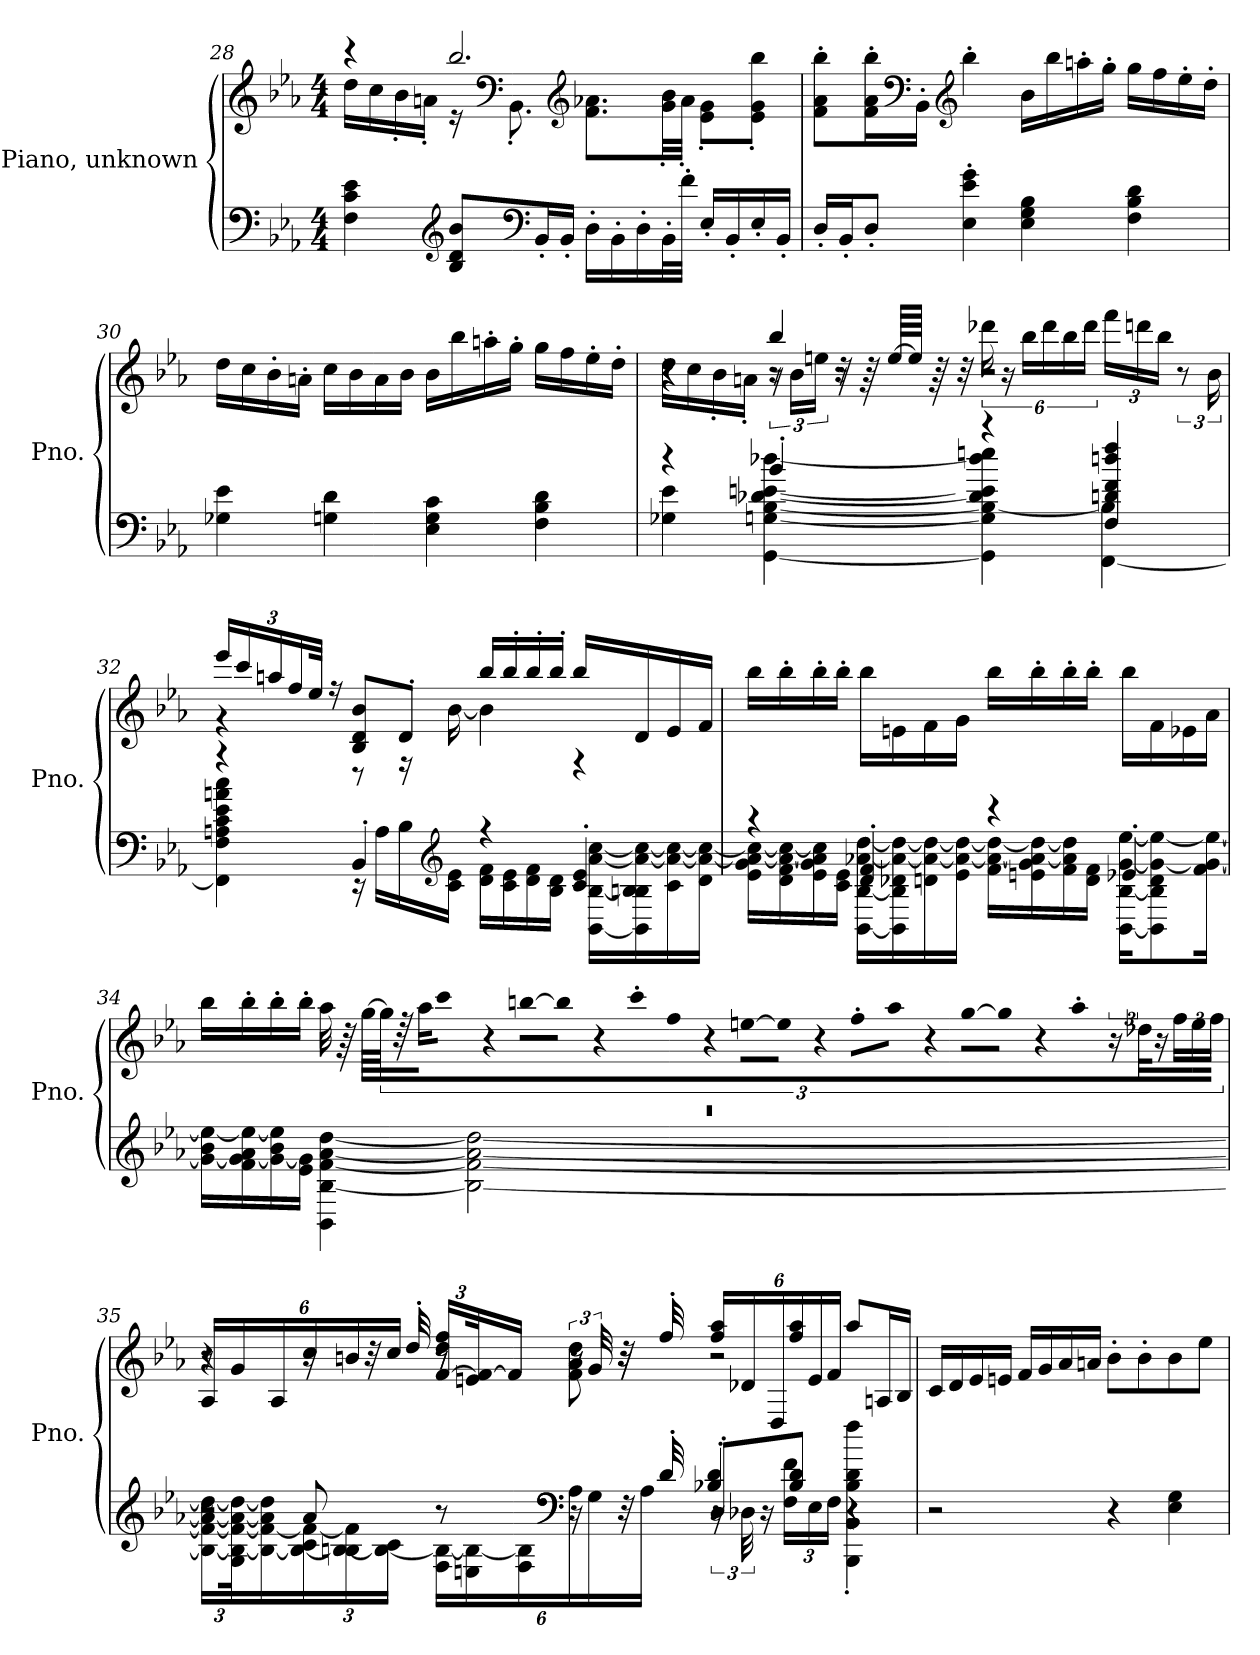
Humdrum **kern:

**kern	**kern
*part1	*part1
*staff2	*staff1
*I"Piano, unknown	*
*I'Pno.	*
!!LO:LB:g=z
*clefF4	*clefG2
*k[b-e-a-]	*k[b-e-a-]
*M4/4	*M4/4
=28	=28
*	*^
4F\ 4c\ 4e-\	4r	16dd\LL
.	.	16cc\
.	.	16b-'\
.	.	16an'\JJ
*clefG2	*	*
8B-/ 8d/ 8b-/L	2.bb-/	16r
*	*clefF4	*
.	.	8.BB-'\
*clefF4	*	*
16BB-'/L	.	.
16BB-'/JJ	.	.
*	*clefG2	*
16D'\LL	.	8.f\ 8.a-X\L
16BB-'\	.	.
16D'\	.	.
32BB-'\L	.	32g\' 32b-\'LL
32f'\JJJ	.	32a-'\JJJ
16E-'/LL	.	8e-\' 8g\'L
16BB-'/	.	.
16E-'/	.	8e-\' 8g\' 8bb-\'J
16BB-'/JJ	.	.
*	*v	*v
=29	=29
16D'/LL	8f\' 8a-\' 8bb-\'L
16BB-'/J	.
8D'/J	16f\' 16a-\' 16bb-\'L
*	*clefF4
.	16BB-'\JJ
*	*clefG2
4E-\' 4e-\' 4g\'	4bb-'\
4E-\ 4G\ 4B-\	16b-\LL
.	16bb-\
.	16aan'\
.	16gg'\JJ
4F\ 4B-\ 4d\	16gg\LL
.	16ff\
.	16ee-'\
.	16dd'\JJ
!!LO:LB:g=z
=30	=30
4G-X\ 4e-\	16dd\LL
.	16cc\
.	16b-'\
.	16an'\JJ
4Gn\ 4d\	16cc\LL
.	16b-\
.	16a\
.	16b-\JJ
4E-\ 4G\ 4c\	16b-\LL
.	16bb-\
.	16aan'\
.	16gg'\JJ
4F\ 4B-\ 4d\	16gg\LL
.	16ff\
.	16ee-'\
.	16dd'\JJ
!!LO:LB:g=z
=31	=31
*^	*^
*	*	*	*^
4r	4G-X\ 4e-\	4r	16dd\LL	4r
.	.	.	16cc\	.
.	.	.	16b-'\	.
.	.	.	16an'\JJ	.
4b-'/	[4GG\ [4Gn\ [4B-\ [4d-X\ [4en\ [4dd-X\	4bb-/	24r	8r
.	.	.	24b-\LL	.
.	.	.	24een\JJ	.
.	.	.	8r	32r
.	.	.	.	64r
.	.	.	.	[64ee/LLLL
.	.	.	.	64ee/JJJJ]
.	.	.	.	64r
.	.	.	.	32r
4r	4GG\] 4G\] 4B-\_ 4d-\] 4e\] 4dd-\] 4een\	2r	24ddd-X\	2r
.	.	.	24r	.
.	.	.	24bb-\LL	.
*	*	*	*Xbrackettup	*
.	.	.	24ddd-\	.
.	.	.	24bb-\	.
.	.	.	24ddd-\JJ	.
4F/ 4dn/ 4f/ 4ddn/ 4ff/	[4FF\ 4B-\]	.	24fff\LL	.
.	.	.	24dddn\	.
.	.	.	24bb-\JJ	.
*	*	*	*brackettup	*
.	.	.	12r	.
.	.	.	24b-\	.
*	*	*v	*v	*v
!!LO:LB:g=z
=32	=32	=32
*	*	*Xbrackettup
*	*	*^
4r	4FF\] 4F\ 4An\ 4c\ 4e-\ 4an\ 4cc\	24eee-/LL	4r
.	.	24ccc/	.
.	.	24aan/	.
.	.	24ff/	.
.	.	48ee-/JJk	.
.	.	16r	.
4BB-'/	16r	8B-/ 8d/ 8b-/L	8r
.	16A\LL	.	.
.	16B-\	8d'/J	16r
*clefG2	*	*	*
.	16c\ 16e-\JJ	.	[16b-\
4r	16d\ 16f\LL	16bb-/LL	4b-\]
.	16c\ 16e-\	16bb-'/	.
.	16d\ 16f\	16bb-'/	.
.	16B-\ 16d\JJ	16bb-'/JJ	.
4c/' 4e-/'	[16BB-\ [16B-\ [16a\ [16cc\LL	16bb-/LL	4r
.	16BB-\] 16B-\] 16Bn\ 16a\_ 16cc\_	16d/	.
.	16c\ 16a\_ 16cc\_	16e-/	.
.	16d\ 16a\_ 16cc\_JJ	16f/JJ	.
*	*	*v	*v
!!LO:PB:g=z
=33	=33	=33
4r	16e-\ 16g\ 16a\_ 16cc\_LL	16bb-\LL
.	16d\ 16f\ 16a\_ 16cc\_	16bb-'\
.	16e-\ 16g\ 16a\] 16cc\]	16bb-'\
.	16c\ 16e-\JJ	16bb-'\JJ
4d/' 4f/'	[16BB-\ [16B-\ [16a-X\ [16dd\LL	16bb-\LL
.	16BB-\] 16B-\] 16d-X\ 16a-\_ 16dd\_	16en\
.	16dn\ 16a-\_ 16dd\_	16f\
.	16e-\ 16a-\_ 16dd\_JJ	16g\JJ
4r	16f\ 16a-\_ 16dd\_LL	16bb-\LL
.	16en\ 16g\ 16a-\_ 16dd\_	16bb-'\
.	16f\ 16a-\] 16dd\]	16bb-'\
.	16d\ 16f\JJ	16bb-'\JJ
4e-X'/	[16BB-\ [16B-\ [16g\ [16ee-\KL	16bb-\LL
.	8BB-\] 8B-\] 8d\ 8g\_ 8ee-\_	16f\
.	.	16e-X\
.	16f\ 16g\_ 16ee-\_Jk	16a-\JJ
!!LO:LB:g=z
=34	=34	=34
1r	16g\_ 16b-\ 16ee-\_LL	16bb-\LL
.	16f\ 16g\_ 16a-\ 16ee-\_	16bb-'\
.	16g\_ 16b-\ 16ee-\]	16bb-'\
.	16e-\ 16g\]JJ	16bb-'\JJ
.	4BB-\ [4B-\ [4f\ [4a-\ [4dd\	32aa-\
.	.	64r
.	.	[64gg\LLLL
*	*	*brackettup
.	.	96gg\JJJJ]
.	.	96r
.	.	24aa-\LL
.	.	32ccc\JJk
.	.	64r
.	.	[64bbn\LLLL
.	.	64bb\JJJJ]
.	.	64r
.	.	32ccc'\
.	2B-\_ 2f\_ 2a-\_ 2dd\_	32ff\
.	.	64r
.	.	[64een\LLLL
.	.	64ee\JJJJ]
.	.	64r
.	.	32ff'\LLL
.	.	32aa-\JJJ
.	.	64r
.	.	[64gg\LLLL
.	.	64gg\JJJJ]
.	.	64r
.	.	32aa-'\
.	.	24r
.	.	48dd-X\
.	.	16r
*	*	*Xbrackettup
.	.	24ff\LL
.	.	24ee\
.	.	24ff\JJ
!!LO:LB:g=z
=35	=35	=35
*	*Xbrackettup	*
*	*^	*^
*	*	*	*	*^
8r	24B-\_ 24f\_ 24a-\_ 24dd\_LL	2r	8r	4r	24A-/LL
.	48G\ 48B-\_ 48f\_ 48a-\_ 48dd\_K	.	.	.	24g/
.	16B-\_ 16f\_ 16a-\] 16dd\]	.	.	.	.
.	.	.	.	.	24A-/
8a-/	24B-\_ 24c\ 24f\_	.	16r	.	24cc/
.	24B-\_ 24Bn\ 24f\]	.	.	.	24bn/
.	.	.	32r	.	.
.	24B-\_ 24c\JJ	.	.	.	24cc/JJ
.	.	.	32dd'/	.	.
8r	24F\ 24B-\_LL	.	8r	8r	[24f/ 24dd/ 24ff/LL
.	24En\ 24B-\_	.	.	.	48en/ 48f/_K
.	.	.	.	.	16f/JJ]
.	24F\ 24B-\]	.	.	.	.
*clefF4	*	*	*	*	*
*	*	*	*	*	*brackettup
16r	24A-\	.	16r	8f\ 8a-\ 8dd\	24r
.	24G\	.	.	.	48g/
32r	.	.	32r	.	16r
.	24A-\JJ	.	.	.	.
32d'/	.	.	32ff'/	.	.
*	*brackettup	*	*	*	*Xbrackettup
8D'/L	24r	4B-X/' 4d/'	2r	2r	24ff/ 24aa-/LL
.	48D-X\	.	.	.	24d-X/
.	16r	.	.	.	.
.	.	.	.	.	24D/
*	*Xbrackettup	*	*	*	*
8B-/ 8d/J	24F\ 24f\LL	.	.	.	24ff/ 24aa-/
.	24E\	.	.	.	24e/
.	24F\JJ	.	.	.	24f/JJ
4r	4BBB-\' 4BB-\' 4B-\' 4d\' 4ff\'	4r	.	.	8aa-/L
.	.	.	.	.	16An/L
.	.	.	.	.	16B-/JJ
*v	*v	*v	*	*	*
*	*v	*v	*v
!!LO:LB:g=z
=36	=36
2r	16c/LL
.	16d/
.	16e-/
.	16en/JJ
.	16f/LL
.	16g/
.	16a-/
.	16an/JJ
4r	8b-'\L
.	8b-'\
4E-\ 4G\	8b-\
.	8ee-\J
=	=
*-	*-
